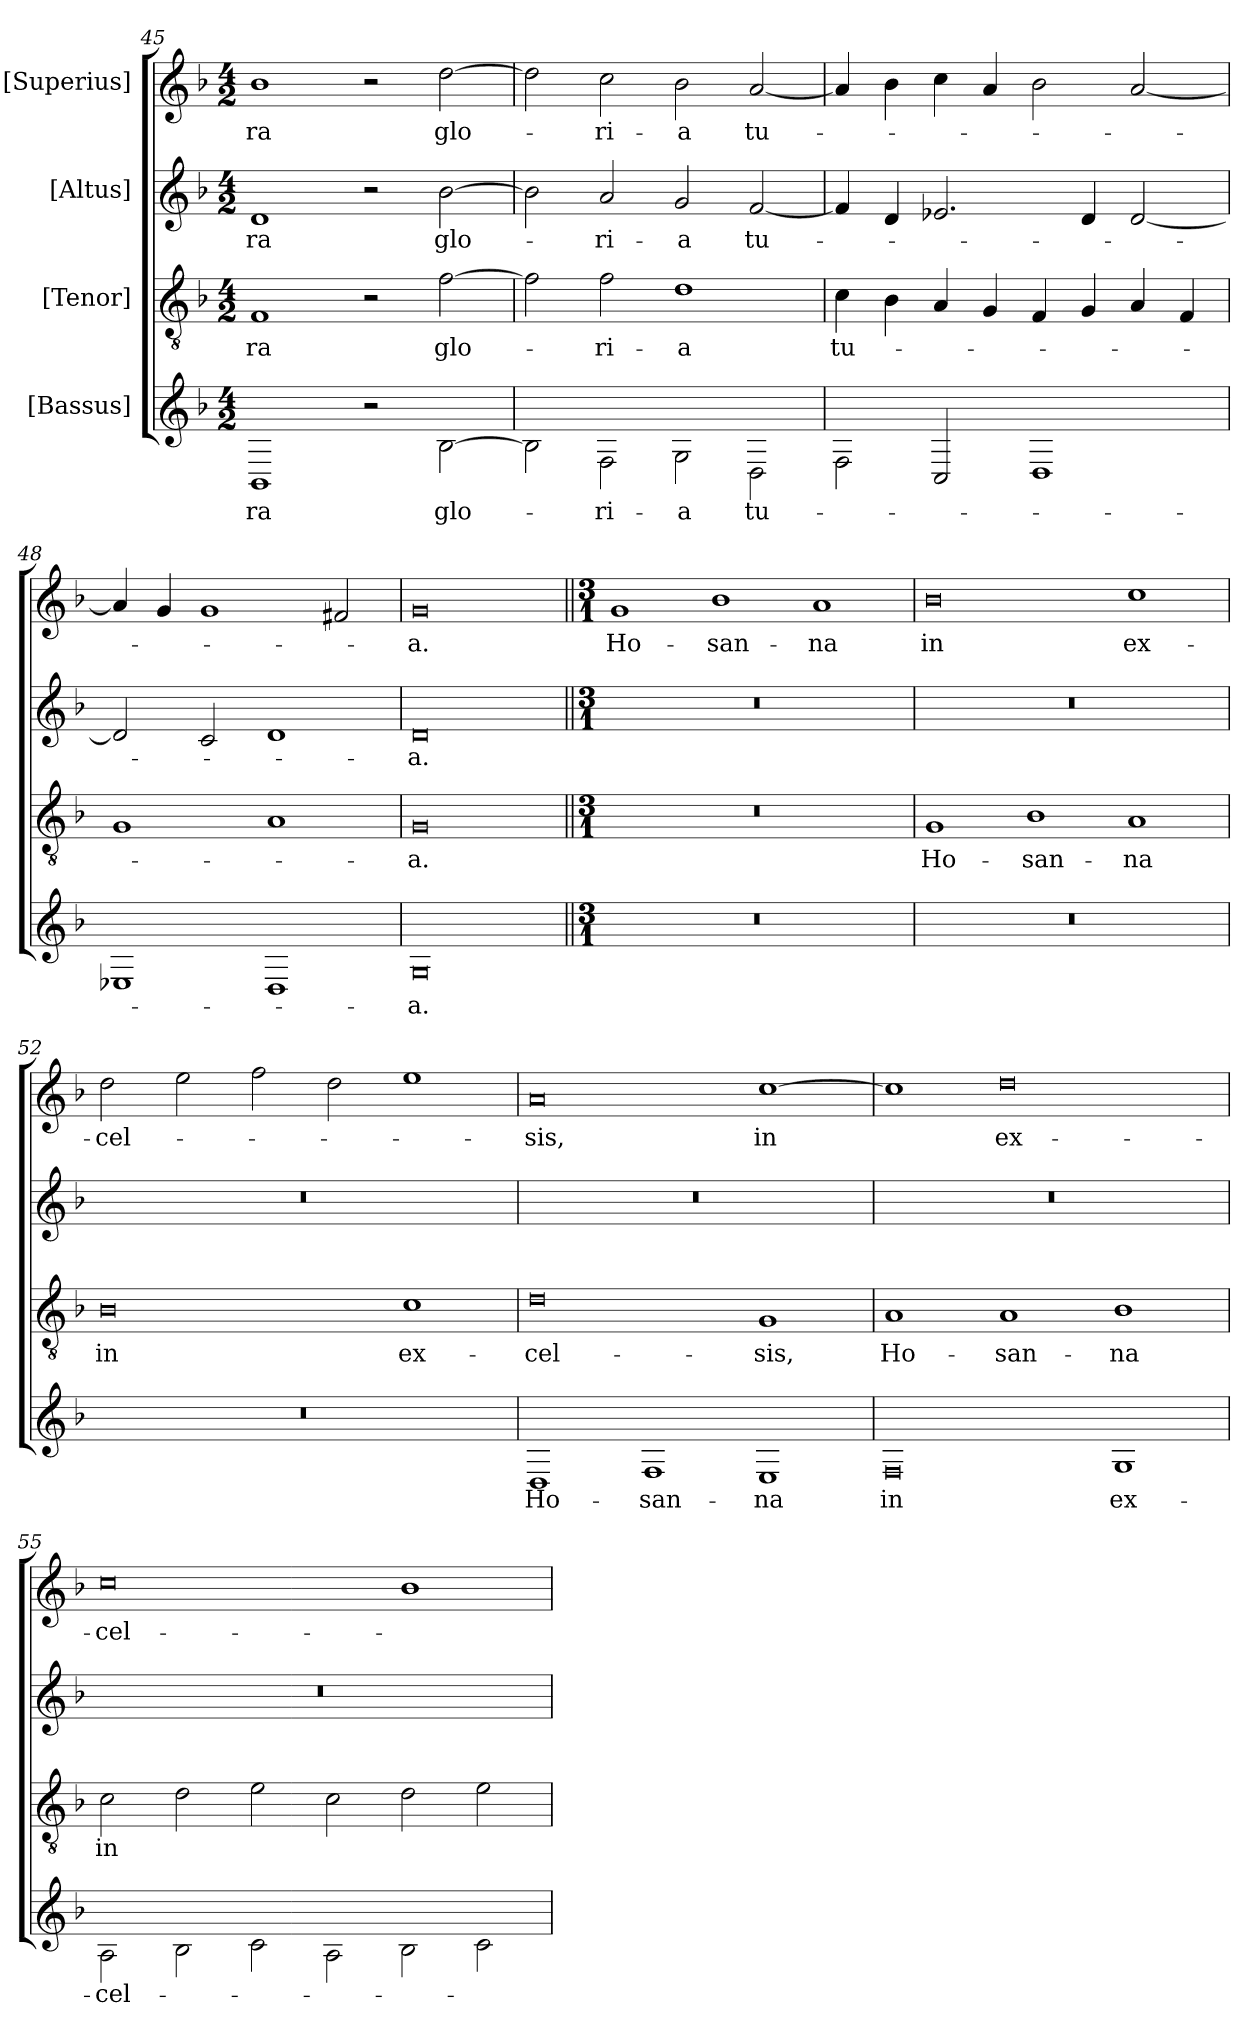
**kern	**text	**kern	**text	**kern	**text	**kern	**text
*part4	*part4	*part3	*part3	*part2	*part2	*part1	*part1
*staff4	*staff4	*staff3	*staff3	*staff2	*staff2	*staff1	*staff1
*I"[Bassus]	*	*I"[Tenor]	*	*I"[Altus]	*	*I"[Superius]	*
*clefG2	*	*clefGv2	*	*clefG2	*	*clefG2	*
*k[b-]	*	*k[b-]	*	*k[b-]	*	*k[b-]	*
*M4/2	*	*M4/2	*	*M4/2	*	*M4/2	*
=45	=45	=45	=45	=45	=45	=45	=45
1BB-/	-ra	1F/	-ra	1d/	-ra	1b-\	-ra
2r	.	2r	.	2r	.	2r	.
[2B-\	glo-	[2f\	glo-	[2b-\	glo-	[2dd\	glo-
=46	=46	=46	=46	=46	=46	=46	=46
2B-\]	.	2f\]	.	2b-\]	.	2dd\]	.
2F\	-ri-	2f\	-ri-	2a/	-ri-	2cc\	-ri-
2G\	-a	1d\	-a	2g/	-a	2b-\	-a
2D\	tu-	.	.	[2f/	tu-	[2a/	tu-
=47	=47	=47	=47	=47	=47	=47	=47
2F\	.	4c\	tu-	4f/]	.	4a/]	.
.	.	4B-\	.	4d/	.	4b-\	.
2C/	.	4A/	.	2.e-X/	.	4cc\	.
.	.	4G/	.	.	.	4a/	.
1D\	.	4F/	.	.	.	2b-\	.
.	.	4G/	.	4d/	.	.	.
.	.	4A/	.	[2d/	.	[2a/	.
.	.	4F/	.	.	.	.	.
=48	=48	=48	=48	=48	=48	=48	=48
1E-X\	.	1G/	.	2d/]	.	4a/]	.
.	.	.	.	.	.	4g/	.
.	.	.	.	2c/	.	1g/	.
1D\	.	1A/	.	1d/	.	.	.
.	.	.	.	.	.	2f#X/	.
=49	=49	=49	=49	=49	=49	=49	=49
0G\	-a.	0G/	-a.	0d/	-a.	0g/	-a.
=50||	=50||	=50||	=50||	=50||	=50||	=50||	=50||
*M3/1	*	*M3/1	*	*M3/1	*	*M3/1	*
0.r	.	0.r	.	0.r	.	1g/	Ho-
.	.	.	.	.	.	1b-\	-san-
.	.	.	.	.	.	1a/	-na
=51	=51	=51	=51	=51	=51	=51	=51
0.r	.	1G/	Ho-	0.r	.	0b-\	in
.	.	1B-\	-san-	.	.	.	.
.	.	1A/	-na	.	.	1cc\	ex-
=52	=52	=52	=52	=52	=52	=52	=52
0.r	.	0B-\	in	0.r	.	2dd\	-cel-
.	.	.	.	.	.	2ee\	.
.	.	.	.	.	.	2ff\	.
.	.	.	.	.	.	2dd\	.
.	.	1c\	ex-	.	.	1ee\	.
=53	=53	=53	=53	=53	=53	=53	=53
1D\	Ho-	0d\	-cel-	0.r	.	0a/	-sis,
1F\	-san-	.	.	.	.	.	.
1E\	-na	1G/	-sis,	.	.	[1cc\	in
=54	=54	=54	=54	=54	=54	=54	=54
0F\	in	1A/	Ho-	0.r	.	1cc\]	.
.	.	1A/	-san-	.	.	0dd\	ex-
1G\	ex-	1B-\	-na	.	.	.	.
=55	=55	=55	=55	=55	=55	=55	=55
2A\	-cel-	2c\	in	0.r	.	0cc\	-cel-
2B-\	.	2d\	.	.	.	.	.
2c\	.	2e\	.	.	.	.	.
2A\	.	2c\	.	.	.	.	.
2B-\	.	2d\	.	.	.	1b-\	.
2c\	.	2e\	.	.	.	.	.
=	=	=	=	=	=	=	=
*-	*-	*-	*-	*-	*-	*-	*-
